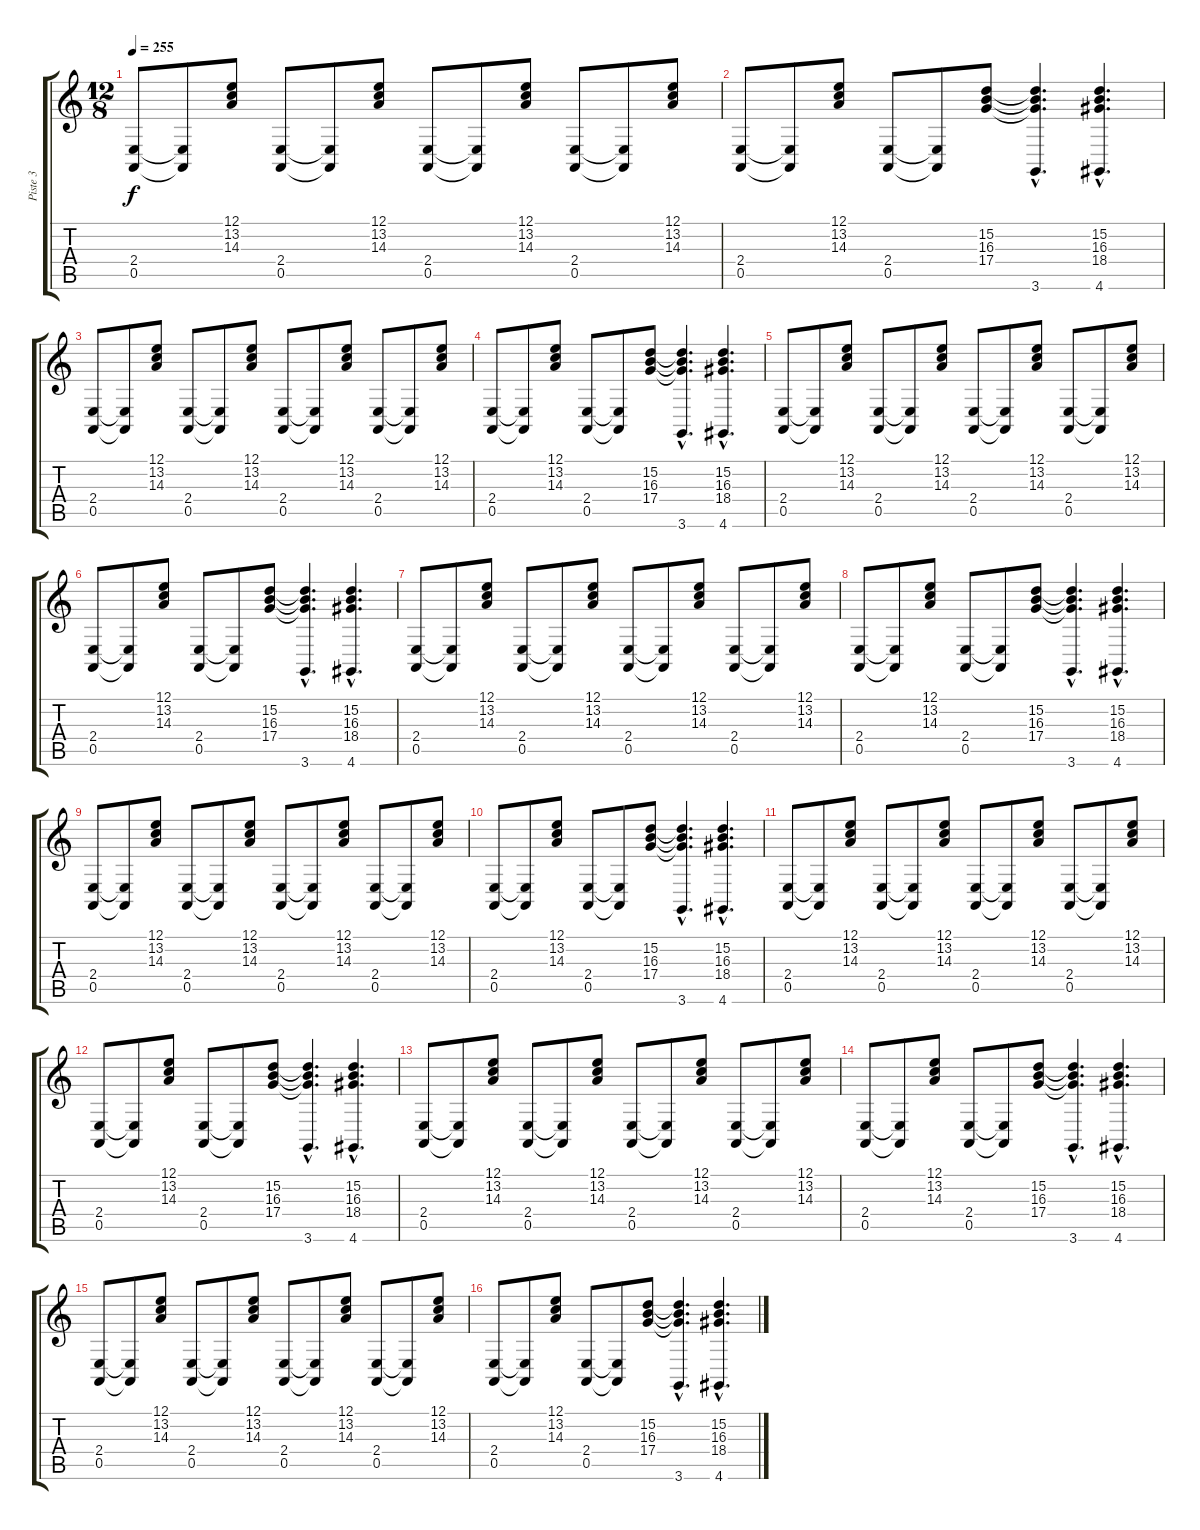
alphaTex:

\track ("Piste 3" "Piste 3") {instrument drawbarorgan}
\staff {score tabs}
\tuning (E4 B3 G3 D3 A2 E2) {hide}
\ts (12 8)
\tempo 255
\clef g2
\ks c
(2.4 0.5).8{dy f} (2.4{t} 0.5{t}).8 (12.1 13.2 14.3).8 (2.4 0.5).8 (2.4{t} 0.5{t}).8 (12.1 13.2 14.3).8 (2.4 0.5).8 (2.4{t} 0.5{t}).8 (12.1 13.2 14.3).8 (2.4 0.5).8 (2.4{t} 0.5{t}).8 (12.1 13.2 14.3).8 |
(2.4 0.5).8 (2.4{t} 0.5{t}).8 (12.1 13.2 14.3).8 (2.4 0.5).8 (2.4{t} 0.5{t}).8 (15.2 16.3 17.4).8 (15.2{hac t} 16.3{hac t} 17.4{hac t} 3.6{hac}).4{d} (15.2{hac} 16.3{hac} 18.4{hac} 4.6{hac}).4{d} |
(2.4 0.5).8 (2.4{t} 0.5{t}).8 (12.1 13.2 14.3).8 (2.4 0.5).8 (2.4{t} 0.5{t}).8 (12.1 13.2 14.3).8 (2.4 0.5).8 (2.4{t} 0.5{t}).8 (12.1 13.2 14.3).8 (2.4 0.5).8 (2.4{t} 0.5{t}).8 (12.1 13.2 14.3).8 |
(2.4 0.5).8 (2.4{t} 0.5{t}).8 (12.1 13.2 14.3).8 (2.4 0.5).8 (2.4{t} 0.5{t}).8 (15.2 16.3 17.4).8 (15.2{hac t} 16.3{hac t} 17.4{hac t} 3.6{hac}).4{d} (15.2{hac} 16.3{hac} 18.4{hac} 4.6{hac}).4{d} |
(2.4 0.5).8 (2.4{t} 0.5{t}).8 (12.1 13.2 14.3).8 (2.4 0.5).8 (2.4{t} 0.5{t}).8 (12.1 13.2 14.3).8 (2.4 0.5).8 (2.4{t} 0.5{t}).8 (12.1 13.2 14.3).8 (2.4 0.5).8 (2.4{t} 0.5{t}).8 (12.1 13.2 14.3).8 |
(2.4 0.5).8 (2.4{t} 0.5{t}).8 (12.1 13.2 14.3).8 (2.4 0.5).8 (2.4{t} 0.5{t}).8 (15.2 16.3 17.4).8 (15.2{hac t} 16.3{hac t} 17.4{hac t} 3.6{hac}).4{d} (15.2{hac} 16.3{hac} 18.4{hac} 4.6{hac}).4{d} |
(2.4 0.5).8 (2.4{t} 0.5{t}).8 (12.1 13.2 14.3).8 (2.4 0.5).8 (2.4{t} 0.5{t}).8 (12.1 13.2 14.3).8 (2.4 0.5).8 (2.4{t} 0.5{t}).8 (12.1 13.2 14.3).8 (2.4 0.5).8 (2.4{t} 0.5{t}).8 (12.1 13.2 14.3).8 |
(2.4 0.5).8 (2.4{t} 0.5{t}).8 (12.1 13.2 14.3).8 (2.4 0.5).8 (2.4{t} 0.5{t}).8 (15.2 16.3 17.4).8 (15.2{hac t} 16.3{hac t} 17.4{hac t} 3.6{hac}).4{d} (15.2{hac} 16.3{hac} 18.4{hac} 4.6{hac}).4{d} |
(2.4 0.5).8 (2.4{t} 0.5{t}).8 (12.1 13.2 14.3).8 (2.4 0.5).8 (2.4{t} 0.5{t}).8 (12.1 13.2 14.3).8 (2.4 0.5).8 (2.4{t} 0.5{t}).8 (12.1 13.2 14.3).8 (2.4 0.5).8 (2.4{t} 0.5{t}).8 (12.1 13.2 14.3).8 |
(2.4 0.5).8 (2.4{t} 0.5{t}).8 (12.1 13.2 14.3).8 (2.4 0.5).8 (2.4{t} 0.5{t}).8 (15.2 16.3 17.4).8 (15.2{hac t} 16.3{hac t} 17.4{hac t} 3.6{hac}).4{d} (15.2{hac} 16.3{hac} 18.4{hac} 4.6{hac}).4{d} |
(2.4 0.5).8 (2.4{t} 0.5{t}).8 (12.1 13.2 14.3).8 (2.4 0.5).8 (2.4{t} 0.5{t}).8 (12.1 13.2 14.3).8 (2.4 0.5).8 (2.4{t} 0.5{t}).8 (12.1 13.2 14.3).8 (2.4 0.5).8 (2.4{t} 0.5{t}).8 (12.1 13.2 14.3).8 |
(2.4 0.5).8 (2.4{t} 0.5{t}).8 (12.1 13.2 14.3).8 (2.4 0.5).8 (2.4{t} 0.5{t}).8 (15.2 16.3 17.4).8 (15.2{hac t} 16.3{hac t} 17.4{hac t} 3.6{hac}).4{d} (15.2{hac} 16.3{hac} 18.4{hac} 4.6{hac}).4{d} |
(2.4 0.5).8 (2.4{t} 0.5{t}).8 (12.1 13.2 14.3).8 (2.4 0.5).8 (2.4{t} 0.5{t}).8 (12.1 13.2 14.3).8 (2.4 0.5).8 (2.4{t} 0.5{t}).8 (12.1 13.2 14.3).8 (2.4 0.5).8 (2.4{t} 0.5{t}).8 (12.1 13.2 14.3).8 |
(2.4 0.5).8 (2.4{t} 0.5{t}).8 (12.1 13.2 14.3).8 (2.4 0.5).8 (2.4{t} 0.5{t}).8 (15.2 16.3 17.4).8 (15.2{hac t} 16.3{hac t} 17.4{hac t} 3.6{hac}).4{d} (15.2{hac} 16.3{hac} 18.4{hac} 4.6{hac}).4{d} |
(2.4 0.5).8 (2.4{t} 0.5{t}).8 (12.1 13.2 14.3).8 (2.4 0.5).8 (2.4{t} 0.5{t}).8 (12.1 13.2 14.3).8 (2.4 0.5).8 (2.4{t} 0.5{t}).8 (12.1 13.2 14.3).8 (2.4 0.5).8 (2.4{t} 0.5{t}).8 (12.1 13.2 14.3).8 |
(2.4 0.5).8 (2.4{t} 0.5{t}).8 (12.1 13.2 14.3).8 (2.4 0.5).8 (2.4{t} 0.5{t}).8 (15.2 16.3 17.4).8 (15.2{hac t} 16.3{hac t} 17.4{hac t} 3.6{hac}).4{d} (15.2{hac} 16.3{hac} 18.4{hac} 4.6{hac}).4{d}
